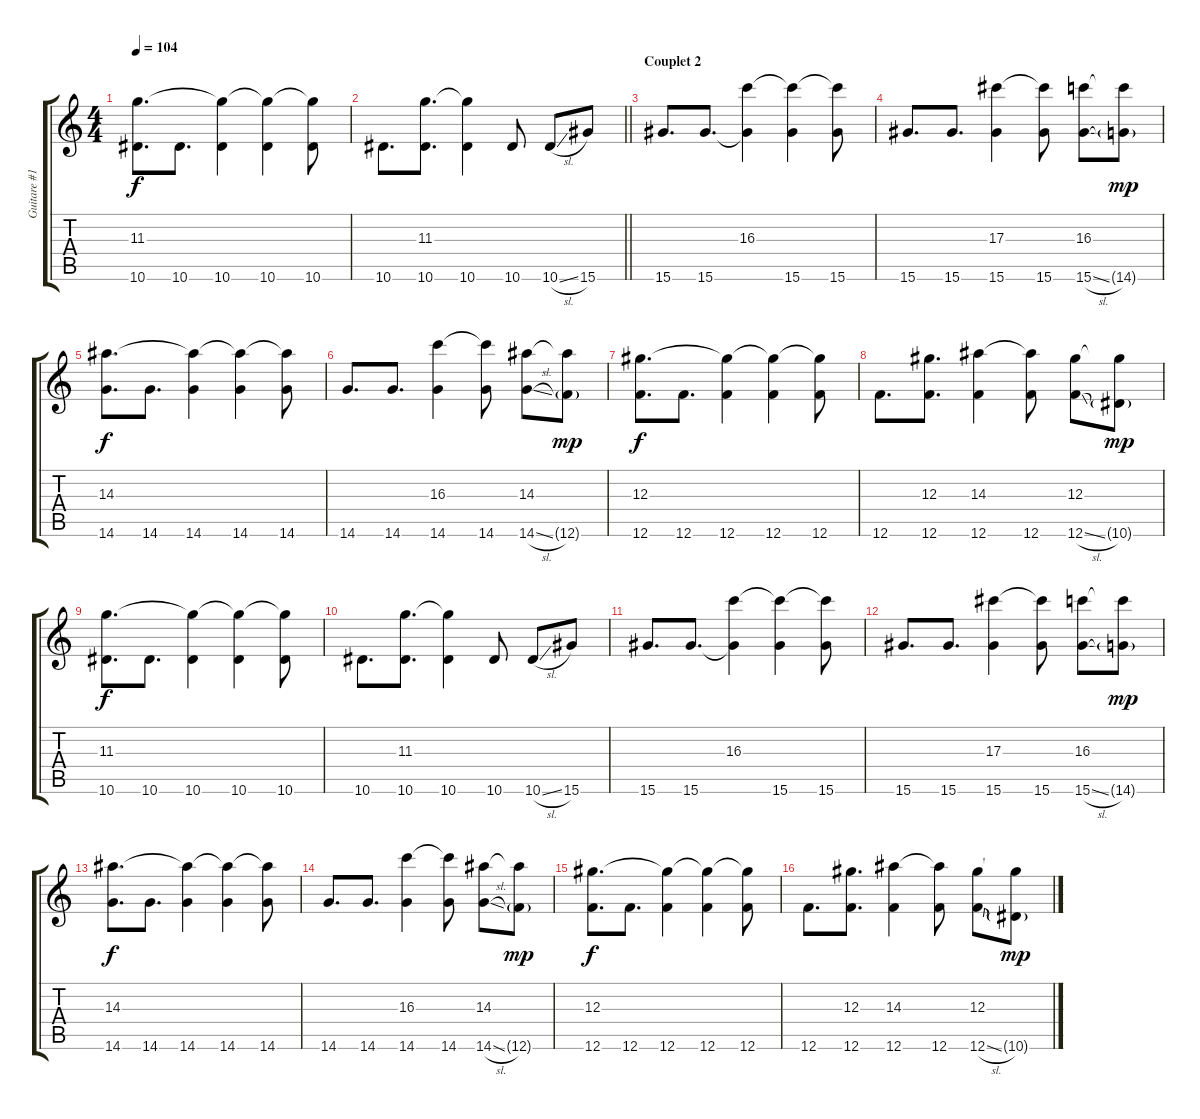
\track ("Guitare #1" "Guitare #1") {instrument distortionguitar}
\staff {score tabs}
\tuning (F4 C4 Ab3 Eb3 Bb2 F2) {hide}
\ts (4 4)
\tempo 104
\clef g2
\ks c
(11.3 10.6).8{d dy f} 10.6.8{d} (11.3{t} 10.6).4 (11.3{t} 10.6).4 (11.3{t} 10.6).8 |
\barLineRight lightlight
10.6.8{d} (11.3 10.6).8{d} (11.3{t} 10.6).4 10.6.8 10.6{sl}.8 15.6.8 |
\section ("" "Couplet 2")
15.6.8{d} 15.6.8{d} (16.3 15.6{t}).4 (16.3{t} 15.6).4 (16.3{t} 15.6).8 |
15.6.8{d} 15.6.8{d} (17.3 15.6).4 (17.3{t} 15.6).8 (16.3 15.6{sl}).8 (16.3{t} 14.6{g}).8{dy mp} |
(14.3 14.6).8{d dy f} 14.6.8{d} (14.3{t} 14.6).4 (14.3{t} 14.6).4 (14.3{t} 14.6).8 |
14.6.8{d} 14.6.8{d} (16.3 14.6).4 (16.3{t} 14.6).8 (14.3 14.6{sl}).8 (14.3{t} 12.6{g}).8{dy mp} |
(12.3 12.6).8{d dy f} 12.6.8{d} (12.3{t} 12.6).4 (12.3{t} 12.6).4 (12.3{t} 12.6).8 |
12.6.8{d} (12.3 12.6).8{d} (14.3 12.6).4 (14.3{t} 12.6).8 (12.3 12.6{sl}).8 (12.3{t} 10.6{g}).8{dy mp} |
(11.3 10.6).8{d dy f} 10.6.8{d} (11.3{t} 10.6).4 (11.3{t} 10.6).4 (11.3{t} 10.6).8 |
10.6.8{d} (11.3 10.6).8{d} (11.3{t} 10.6).4 10.6.8 10.6{sl}.8 15.6.8 |
15.6.8{d} 15.6.8{d} (16.3 15.6{t}).4 (16.3{t} 15.6).4 (16.3{t} 15.6).8 |
15.6.8{d} 15.6.8{d} (17.3 15.6).4 (17.3{t} 15.6).8 (16.3 15.6{sl}).8 (16.3{t} 14.6{g}).8{dy mp} |
(14.3 14.6).8{d dy f} 14.6.8{d} (14.3{t} 14.6).4 (14.3{t} 14.6).4 (14.3{t} 14.6).8 |
14.6.8{d} 14.6.8{d} (16.3 14.6).4 (16.3{t} 14.6).8 (14.3 14.6{sl}).8 (14.3{t} 12.6{g}).8{dy mp} |
(12.3 12.6).8{d dy f} 12.6.8{d} (12.3{t} 12.6).4 (12.3{t} 12.6).4 (12.3{t} 12.6).8 |
12.6.8{d} (12.3 12.6).8{d} (14.3 12.6).4 (14.3{t} 12.6).8 (12.3 12.6{sl}).8 (12.3{t} 10.6{g}).8{dy mp}
